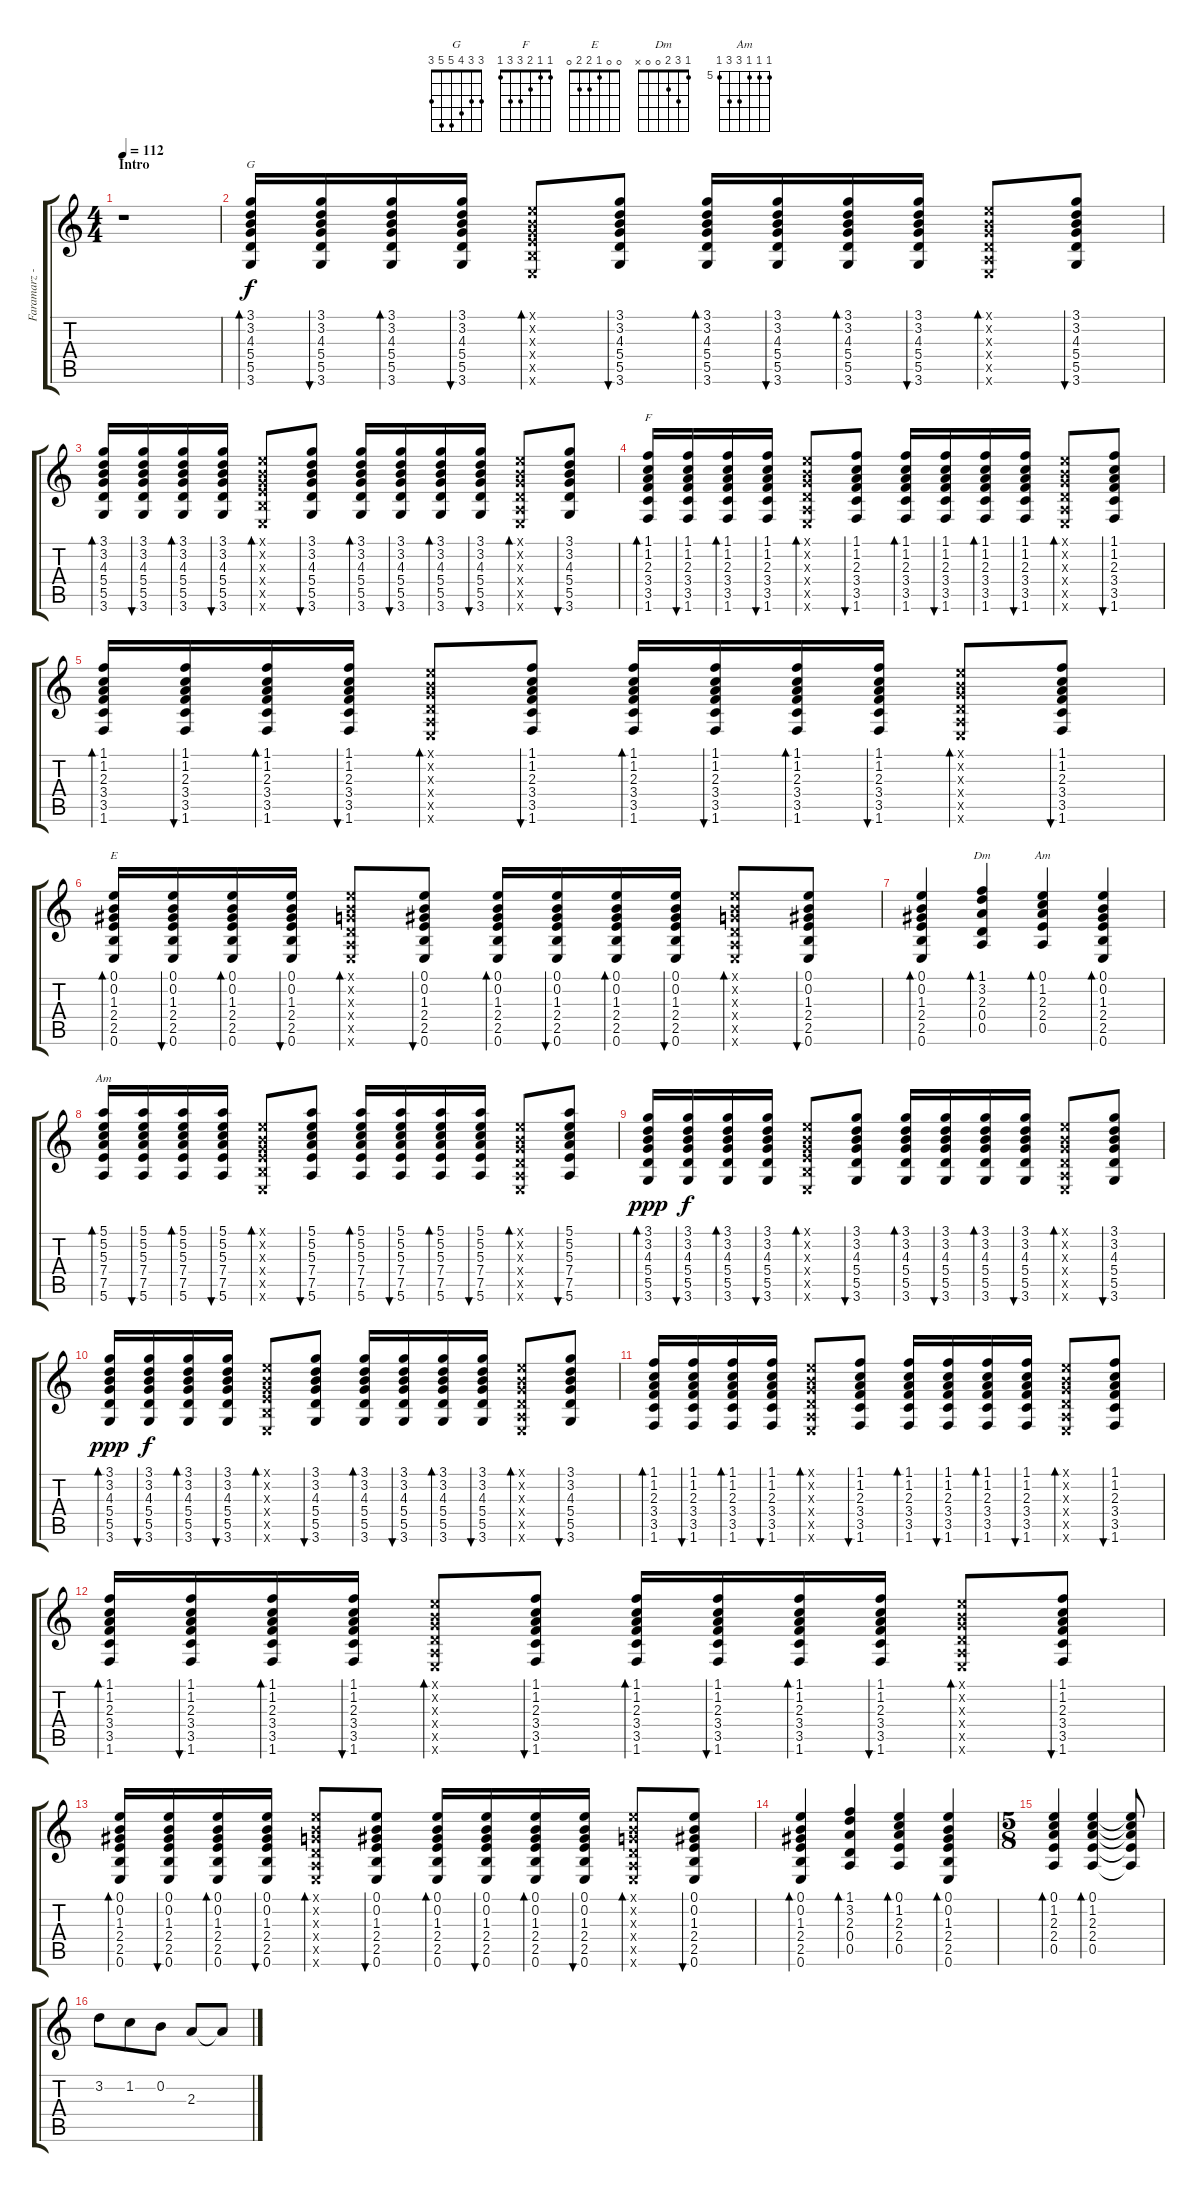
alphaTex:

\track ("Faramarz - Guitar Rythm" "Faramarz -") {instrument acousticguitarnylon}
\staff {score tabs}
\tuning (E4 B3 G3 D3 A2 E2) {hide}
\chord ("G" 3 3 4 5 5 3)
\chord ("F" 1 1 2 3 3 1)
\chord ("E" 0 0 1 2 2 0)
\chord ("Dm" 1 3 2 0 0 x)
\chord ("Am" 0 1 2 2 0 x)
\chord ("Am" 5 5 5 7 7 5) {firstfret 5}
\ts (4 4)
\section ("" "Intro")
\tempo 112
\clef g2
\ks c
r.1{dy f instrument acousticguitarnylon} |
(3.1 3.2 4.3 5.4 5.5 3.6).16{bd 30 ch "G"} (3.1 3.2 4.3 5.4 5.5 3.6).16{bu 30} (3.1 3.2 4.3 5.4 5.5 3.6).16{bd 30} (3.1 3.2 4.3 5.4 5.5 3.6).16{bu 30} (0.1{x} 0.2{x} 0.3{x} 2.4{x} 2.5{x} 0.6{x}).8{bd 30} (3.1 3.2 4.3 5.4 5.5 3.6).8{bu 30} (3.1 3.2 4.3 5.4 5.5 3.6).16{bd 30} (3.1 3.2 4.3 5.4 5.5 3.6).16{bu 30} (3.1 3.2 4.3 5.4 5.5 3.6).16{bd 30} (3.1 3.2 4.3 5.4 5.5 3.6).16{bu 30} (0.1{x} 0.2{x} 0.3{x} 0.4{x} 0.5{x} 0.6{x}).8{bd 30} (3.1 3.2 4.3 5.4 5.5 3.6).8{bu 30} |
(3.1 3.2 4.3 5.4 5.5 3.6).16{bd 30} (3.1 3.2 4.3 5.4 5.5 3.6).16{bu 30} (3.1 3.2 4.3 5.4 5.5 3.6).16{bd 30} (3.1 3.2 4.3 5.4 5.5 3.6).16{bu 30} (0.1{x} 0.2{x} 0.3{x} 2.4{x} 2.5{x} 0.6{x}).8{bd 30} (3.1 3.2 4.3 5.4 5.5 3.6).8{bu 30} (3.1 3.2 4.3 5.4 5.5 3.6).16{bd 30} (3.1 3.2 4.3 5.4 5.5 3.6).16{bu 30} (3.1 3.2 4.3 5.4 5.5 3.6).16{bd 30} (3.1 3.2 4.3 5.4 5.5 3.6).16{bu 30} (0.1{x} 0.2{x} 0.3{x} 0.4{x} 0.5{x} 0.6{x}).8{bd 30} (3.1 3.2 4.3 5.4 5.5 3.6).8{bu 30} |
(1.1 1.2 2.3 3.4 3.5 1.6).16{bd 30 ch "F"} (1.1 1.2 2.3 3.4 3.5 1.6).16{bu 30} (1.1 1.2 2.3 3.4 3.5 1.6).16{bd 30} (1.1 1.2 2.3 3.4 3.5 1.6).16{bu 30} (0.1{x} 0.2{x} 0.3{x} 0.4{x} 0.5{x} 0.6{x}).8{bd 30} (1.1 1.2 2.3 3.4 3.5 1.6).8{bu 30} (1.1 1.2 2.3 3.4 3.5 1.6).16{bd 30} (1.1 1.2 2.3 3.4 3.5 1.6).16{bu 30} (1.1 1.2 2.3 3.4 3.5 1.6).16{bd 30} (1.1 1.2 2.3 3.4 3.5 1.6).16{bu 30} (0.1{x} 0.2{x} 0.3{x} 0.4{x} 0.5{x} 0.6{x}).8{bd 30} (1.1 1.2 2.3 3.4 3.5 1.6).8{bu 30} |
(1.1 1.2 2.3 3.4 3.5 1.6).16{bd 30} (1.1 1.2 2.3 3.4 3.5 1.6).16{bu 30} (1.1 1.2 2.3 3.4 3.5 1.6).16{bd 30} (1.1 1.2 2.3 3.4 3.5 1.6).16{bu 30} (0.1{x} 0.2{x} 0.3{x} 0.4{x} 0.5{x} 0.6{x}).8{bd 30} (1.1 1.2 2.3 3.4 3.5 1.6).8{bu 30} (1.1 1.2 2.3 3.4 3.5 1.6).16{bd 30} (1.1 1.2 2.3 3.4 3.5 1.6).16{bu 30} (1.1 1.2 2.3 3.4 3.5 1.6).16{bd 30} (1.1 1.2 2.3 3.4 3.5 1.6).16{bu 30} (0.1{x} 0.2{x} 0.3{x} 0.4{x} 0.5{x} 0.6{x}).8{bd 30} (1.1 1.2 2.3 3.4 3.5 1.6).8{bu 30} |
(0.1 0.2 1.3 2.4 2.5 0.6).16{bd 30 ch "E"} (0.1 0.2 1.3 2.4 2.5 0.6).16{bu 30} (0.1 0.2 1.3 2.4 2.5 0.6).16{bd 30} (0.1 0.2 1.3 2.4 2.5 0.6).16{bu 30} (0.1{x} 0.2{x} 0.3{x} 0.4{x} 0.5{x} 0.6{x}).8{bd 30} (0.1 0.2 1.3 2.4 2.5 0.6).8{bu 30} (0.1 0.2 1.3 2.4 2.5 0.6).16{bd 30} (0.1 0.2 1.3 2.4 2.5 0.6).16{bu 30} (0.1 0.2 1.3 2.4 2.5 0.6).16{bd 30} (0.1 0.2 1.3 2.4 2.5 0.6).16{bu 30} (0.1{x} 0.2{x} 0.3{x} 0.4{x} 0.5{x} 0.6{x}).8{bd 30} (0.1 0.2 1.3 2.4 2.5 0.6).8{bu 30} |
(0.1 0.2 1.3 2.4 2.5 0.6).4{bd 120} (1.1 3.2 2.3 0.4 0.5).4{bd 120 ch "Dm"} (0.1 1.2 2.3 2.4 0.5).4{bd 120 ch "Am"} (0.1 0.2 1.3 2.4 2.5 0.6).4{bd 120} |
(5.1 5.2 5.3 7.4 7.5 5.6).16{bd 30 ch "Am"} (5.1 5.2 5.3 7.4 7.5 5.6).16{bu 30} (5.1 5.2 5.3 7.4 7.5 5.6).16{bd 30} (5.1 5.2 5.3 7.4 7.5 5.6).16{bu 30} (0.1{x} 0.2{x} 0.3{x} 2.4{x} 2.5{x} 0.6{x}).8{bd 30} (5.1 5.2 5.3 7.4 7.5 5.6).8{bu 30} (5.1 5.2 5.3 7.4 7.5 5.6).16{bd 30} (5.1 5.2 5.3 7.4 7.5 5.6).16{bu 30} (5.1 5.2 5.3 7.4 7.5 5.6).16{bd 30} (5.1 5.2 5.3 7.4 7.5 5.6).16{bu 30} (0.1{x} 0.2{x} 0.3{x} 0.4{x} 0.5{x} 0.6{x}).8{bd 30} (5.1 5.2 5.3 7.4 7.5 5.6).8{bu 30} |
(3.1 3.2 4.3 5.4 5.5 3.6).16{bd 30 dy ppp} (3.1 3.2 4.3 5.4 5.5 3.6).16{bu 30 dy f} (3.1 3.2 4.3 5.4 5.5 3.6).16{bd 30} (3.1 3.2 4.3 5.4 5.5 3.6).16{bu 30} (0.1{x} 0.2{x} 0.3{x} 2.4{x} 2.5{x} 0.6{x}).8{bd 30} (3.1 3.2 4.3 5.4 5.5 3.6).8{bu 30} (3.1 3.2 4.3 5.4 5.5 3.6).16{bd 30} (3.1 3.2 4.3 5.4 5.5 3.6).16{bu 30} (3.1 3.2 4.3 5.4 5.5 3.6).16{bd 30} (3.1 3.2 4.3 5.4 5.5 3.6).16{bu 30} (0.1{x} 0.2{x} 0.3{x} 0.4{x} 0.5{x} 0.6{x}).8{bd 30} (3.1 3.2 4.3 5.4 5.5 3.6).8{bu 30} |
(3.1 3.2 4.3 5.4 5.5 3.6).16{bd 30 dy ppp} (3.1 3.2 4.3 5.4 5.5 3.6).16{bu 30 dy f} (3.1 3.2 4.3 5.4 5.5 3.6).16{bd 30} (3.1 3.2 4.3 5.4 5.5 3.6).16{bu 30} (0.1{x} 0.2{x} 0.3{x} 2.4{x} 2.5{x} 0.6{x}).8{bd 30} (3.1 3.2 4.3 5.4 5.5 3.6).8{bu 30} (3.1 3.2 4.3 5.4 5.5 3.6).16{bd 30} (3.1 3.2 4.3 5.4 5.5 3.6).16{bu 30} (3.1 3.2 4.3 5.4 5.5 3.6).16{bd 30} (3.1 3.2 4.3 5.4 5.5 3.6).16{bu 30} (0.1{x} 0.2{x} 0.3{x} 0.4{x} 0.5{x} 0.6{x}).8{bd 30} (3.1 3.2 4.3 5.4 5.5 3.6).8{bu 30} |
(1.1 1.2 2.3 3.4 3.5 1.6).16{bd 30} (1.1 1.2 2.3 3.4 3.5 1.6).16{bu 30} (1.1 1.2 2.3 3.4 3.5 1.6).16{bd 30} (1.1 1.2 2.3 3.4 3.5 1.6).16{bu 30} (0.1{x} 0.2{x} 0.3{x} 0.4{x} 0.5{x} 0.6{x}).8{bd 30} (1.1 1.2 2.3 3.4 3.5 1.6).8{bu 30} (1.1 1.2 2.3 3.4 3.5 1.6).16{bd 30} (1.1 1.2 2.3 3.4 3.5 1.6).16{bu 30} (1.1 1.2 2.3 3.4 3.5 1.6).16{bd 30} (1.1 1.2 2.3 3.4 3.5 1.6).16{bu 30} (0.1{x} 0.2{x} 0.3{x} 0.4{x} 0.5{x} 0.6{x}).8{bd 30} (1.1 1.2 2.3 3.4 3.5 1.6).8{bu 30} |
(1.1 1.2 2.3 3.4 3.5 1.6).16{bd 30} (1.1 1.2 2.3 3.4 3.5 1.6).16{bu 30} (1.1 1.2 2.3 3.4 3.5 1.6).16{bd 30} (1.1 1.2 2.3 3.4 3.5 1.6).16{bu 30} (0.1{x} 0.2{x} 0.3{x} 0.4{x} 0.5{x} 0.6{x}).8{bd 30} (1.1 1.2 2.3 3.4 3.5 1.6).8{bu 30} (1.1 1.2 2.3 3.4 3.5 1.6).16{bd 30} (1.1 1.2 2.3 3.4 3.5 1.6).16{bu 30} (1.1 1.2 2.3 3.4 3.5 1.6).16{bd 30} (1.1 1.2 2.3 3.4 3.5 1.6).16{bu 30} (0.1{x} 0.2{x} 0.3{x} 0.4{x} 0.5{x} 0.6{x}).8{bd 30} (1.1 1.2 2.3 3.4 3.5 1.6).8{bu 30} |
(0.1 0.2 1.3 2.4 2.5 0.6).16{bd 30} (0.1 0.2 1.3 2.4 2.5 0.6).16{bu 30} (0.1 0.2 1.3 2.4 2.5 0.6).16{bd 30} (0.1 0.2 1.3 2.4 2.5 0.6).16{bu 30} (0.1{x} 0.2{x} 0.3{x} 0.4{x} 0.5{x} 0.6{x}).8{bd 30} (0.1 0.2 1.3 2.4 2.5 0.6).8{bu 30} (0.1 0.2 1.3 2.4 2.5 0.6).16{bd 30} (0.1 0.2 1.3 2.4 2.5 0.6).16{bu 30} (0.1 0.2 1.3 2.4 2.5 0.6).16{bd 30} (0.1 0.2 1.3 2.4 2.5 0.6).16{bu 30} (0.1{x} 0.2{x} 0.3{x} 0.4{x} 0.5{x} 0.6{x}).8{bd 30} (0.1 0.2 1.3 2.4 2.5 0.6).8{bu 30} |
(0.1 0.2 1.3 2.4 2.5 0.6).4{bd 120} (1.1 3.2 2.3 0.4 0.5).4{bd 120} (0.1 1.2 2.3 2.4 0.5).4{bd 120} (0.1 0.2 1.3 2.4 2.5 0.6).4{bd 120} |
\ts (5 8)
(0.1 1.2 2.3 2.4 0.5).4{bd 60} (0.1 1.2 2.3 2.4 0.5).4{bd 60} (0.1{t} 1.2{t} 2.3{t} 2.4{t} 0.5{t}).8 |
3.2.8 1.2.8 0.2.8 2.3.8 2.3{t}.8
